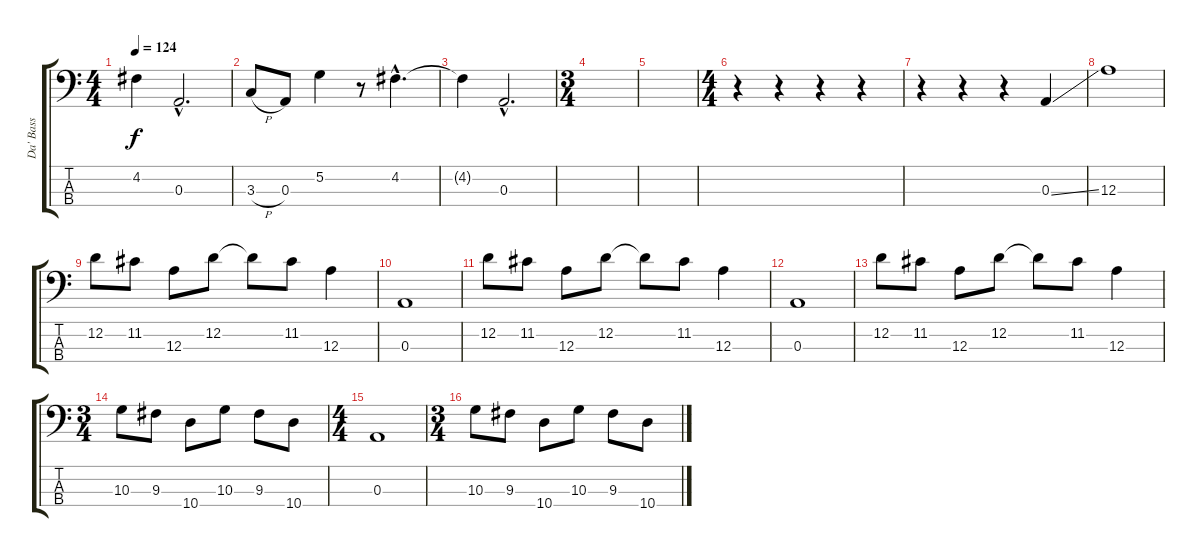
\track ("Da' Bass" "Da' Bass") {instrument electricbasspick}
\staff {score tabs}
\tuning (G2 D2 A1 E1) {hide}
\ts (4 4)
\tempo 124
\clef f4
\ks c
4.2{t}.4{dy f} 0.3{hac}.2{d} |
3.3{h}.8 0.3.8 5.2.4 r.8 4.2{hac}.4{d} |
4.2{t}.4 0.3{hac}.2{d} |
\ts (3 4)
|
|
\ts (4 4)
r.4 r.4 r.4 r.4 |
r.4 r.4 r.4 0.3{ss}.4 |
12.3.1 |
12.2.8 11.2.8 12.3.8 12.2.8 12.2{t}.8 11.2.8 12.3.4 |
0.3.1 |
12.2.8 11.2.8 12.3.8 12.2.8 12.2{t}.8 11.2.8 12.3.4 |
0.3.1 |
12.2.8 11.2.8 12.3.8 12.2.8 12.2{t}.8 11.2.8 12.3.4 |
\ts (3 4)
10.3.8 9.3.8 10.4.8 10.3.8 9.3.8 10.4.8 |
\ts (4 4)
0.3.1 |
\ts (3 4)
10.3.8 9.3.8 10.4.8 10.3.8 9.3.8 10.4.8
